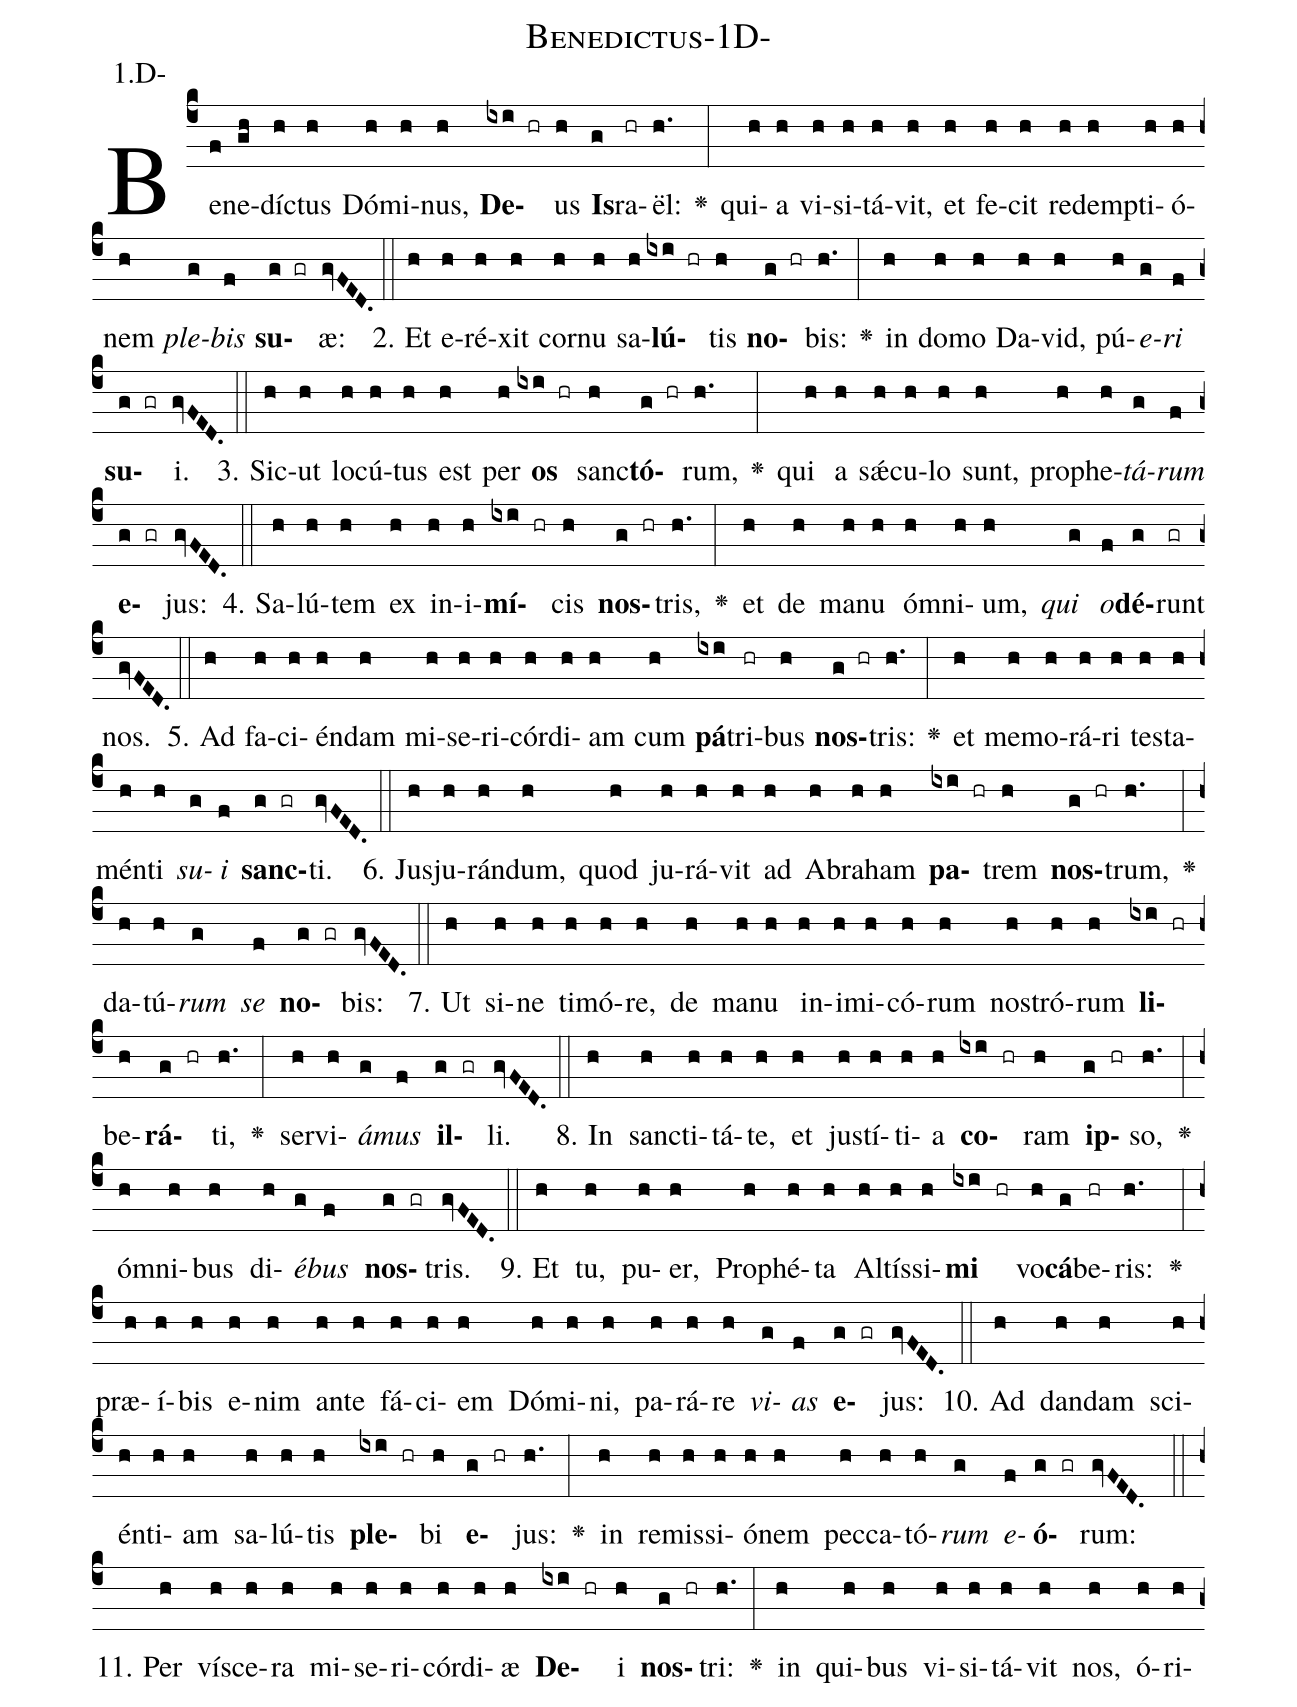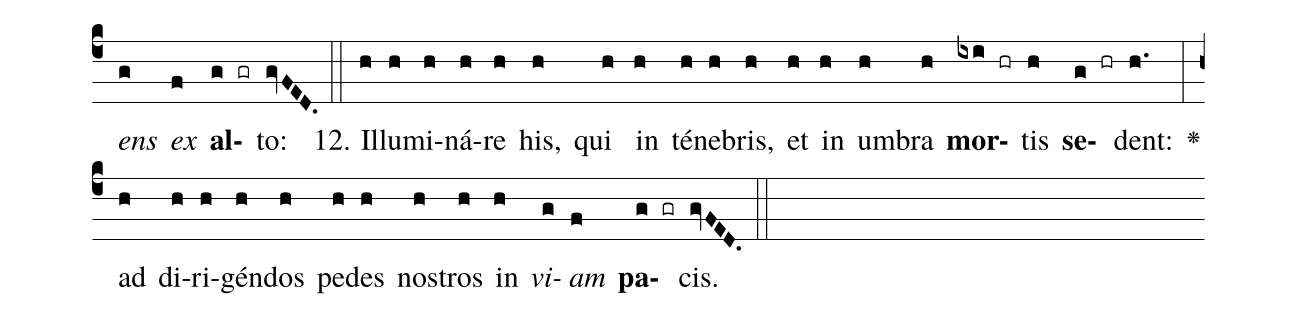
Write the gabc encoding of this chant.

name: Benedictus-1D-;
annotation: 1.D-;
%%
(c4)Be(f)ne(gh)díc(h)tus(h) Dó(h)mi(h)nus,(h) <b>De</b>(ixi hr)us(h) <b>Is</b>(g)ra(hr)ël:(h.) <v>\greheightstar</v>(:) qui(h)a(h) vi(h)si(h)tá(h)vit,(h) et(h) fe(h)cit(h) red(h)emp(h)ti(h)ó(h)nem(h) <i>ple</i>(g)<i>bis</i>(f) <b>su</b>(g gr)æ:(gvFED.) (::)
2. Et(h) e(h)ré(h)xit(h) cor(h)nu(h) sa(h)<b>lú</b>(ixi hr)tis(h) <b>no</b>(g hr)bis:(h.) <v>\greheightstar</v>(:) in(h) do(h)mo(h) Da(h)vid,(h) pú(h)<i>e</i>(g)<i>ri</i>(f) <b>su</b>(g gr)i.(gvFED.) (::)
3. Sic(h)ut(h) lo(h)cú(h)tus(h) est(h) per(h) <b>os</b>(ixi hr) sanc(h)<b>tó</b>(g hr)rum,(h.) <v>\greheightstar</v>(:) qui(h) a(h) sǽ(h)cu(h)lo(h) sunt,(h) pro(h)phe(h)<i>tá</i>(g)<i>rum</i>(f) <b>e</b>(g gr)jus:(gvFED.) (::)
4. Sa(h)lú(h)tem(h) ex(h) in(h)i(h)<b>mí</b>(ixi hr)cis(h) <b>nos</b>(g hr)tris,(h.) <v>\greheightstar</v>(:) et(h) de(h) ma(h)nu(h) óm(h)ni(h)um,(h) <i>qui</i>(g) <i>o</i>(f)<b>dé</b>(g)runt(gr) nos.(gvFED.) (::)
5. Ad(h) fa(h)ci(h)én(h)dam(h) mi(h)se(h)ri(h)cór(h)di(h)am(h) cum(h) <b>pá</b>(ixi)tri(hr)bus(h) <b>nos</b>(g hr)tris:(h.) <v>\greheightstar</v>(:) et(h) me(h)mo(h)rá(h)ri(h) tes(h)ta(h)mén(h)ti(h) <i>su</i>(g)<i>i</i>(f) <b>sanc</b>(g gr)ti.(gvFED.) (::)
6. Ju(h)sju(h)rán(h)dum,(h) quod(h) ju(h)rá(h)vit(h) ad(h) A(h)bra(h)ham(h) <b>pa</b>(ixi hr)trem(h) <b>nos</b>(g hr)trum,(h.) <v>\greheightstar</v>(:) da(h)tú(h)<i>rum</i>(g) <i>se</i>(f) <b>no</b>(g gr)bis:(gvFED.) (::)
7. Ut(h) si(h)ne(h) ti(h)mó(h)re,(h) de(h) ma(h)nu(h) in(h)i(h)mi(h)có(h)rum(h) nos(h)tró(h)rum(h) <b>li</b>(ixi hr)be(h)<b>rá</b>(g hr)ti,(h.) <v>\greheightstar</v>(:) ser(h)vi(h)<i>á</i>(g)<i>mus</i>(f) <b>il</b>(g gr)li.(gvFED.) (::)
8. In(h) sanc(h)ti(h)tá(h)te,(h) et(h) jus(h)tí(h)ti(h)a(h) <b>co</b>(ixi hr)ram(h) <b>ip</b>(g hr)so,(h.) <v>\greheightstar</v>(:) óm(h)ni(h)bus(h) di(h)<i>é</i>(g)<i>bus</i>(f) <b>nos</b>(g gr)tris.(gvFED.) (::)
9. Et(h) tu,(h) pu(h)er,(h) Pro(h)phé(h)ta(h) Al(h)tís(h)si(h)<b>mi</b>(ixi hr) vo(h)<b>cá</b>(g)be(hr)ris:(h.) <v>\greheightstar</v>(:) præ(h)í(h)bis(h) e(h)nim(h) an(h)te(h) fá(h)ci(h)em(h) Dó(h)mi(h)ni,(h) pa(h)rá(h)re(h) <i>vi</i>(g)<i>as</i>(f) <b>e</b>(g gr)jus:(gvFED.) (::)
10. Ad(h) dan(h)dam(h) sci(h)én(h)ti(h)am(h) sa(h)lú(h)tis(h) <b>ple</b>(ixi hr)bi(h) <b>e</b>(g hr)jus:(h.) <v>\greheightstar</v>(:) in(h) re(h)mis(h)si(h)ó(h)nem(h) pec(h)ca(h)tó(h)<i>rum</i>(g) <i>e</i>(f)<b>ó</b>(g gr)rum:(gvFED.) (::)
11. Per(h) ví(h)sce(h)ra(h) mi(h)se(h)ri(h)cór(h)di(h)æ(h) <b>De</b>(ixi hr)i(h) <b>nos</b>(g hr)tri:(h.) <v>\greheightstar</v>(:) in(h) qui(h)bus(h) vi(h)si(h)tá(h)vit(h) nos,(h) ó(h)ri(h)<i>ens</i>(g) <i>ex</i>(f) <b>al</b>(g gr)to:(gvFED.) (::)
12. Il(h)lu(h)mi(h)ná(h)re(h) his,(h) qui(h) in(h) té(h)ne(h)bris,(h) et(h) in(h) um(h)bra(h) <b>mor</b>(ixi hr)tis(h) <b>se</b>(g hr)dent:(h.) <v>\greheightstar</v>(:) ad(h) di(h)ri(h)gén(h)dos(h) pe(h)des(h) nos(h)tros(h) in(h) <i>vi</i>(g)<i>am</i>(f) <b>pa</b>(g gr)cis.(gvFED.) (::)
